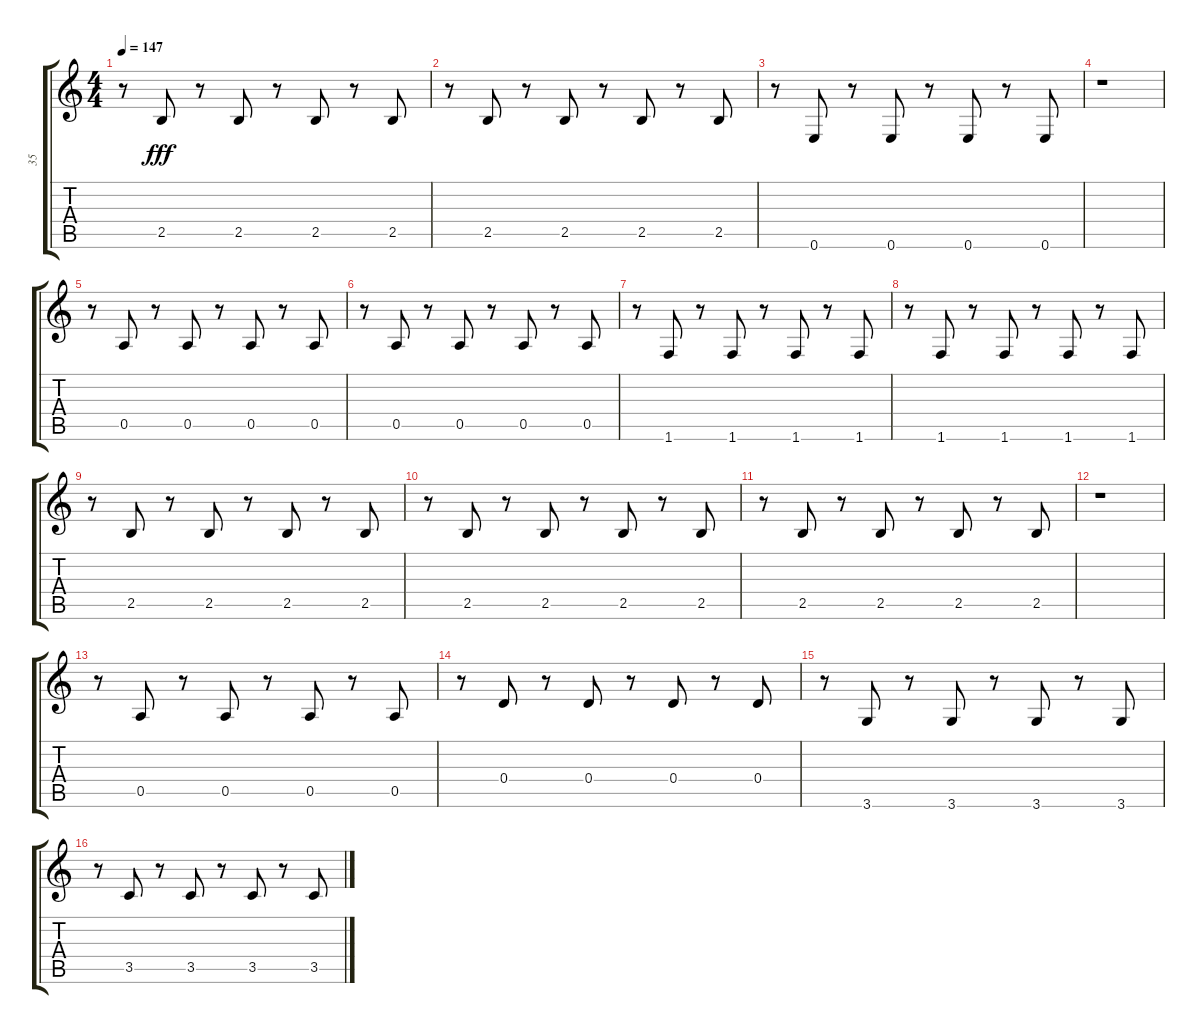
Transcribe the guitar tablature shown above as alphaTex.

\track ("35" "35") {instrument fretlessbass}
\staff {score tabs}
\tuning (E4 B3 G3 D3 A2 E2) {hide}
\ts (4 4)
\tempo 147
\clef g2
\ks c
r.8{dy fff} 2.5.8 r.8 2.5.8 r.8 2.5.8 r.8 2.5.8 |
r.8 2.5.8 r.8 2.5.8 r.8 2.5.8 r.8 2.5.8 |
r.8 0.6.8 r.8 0.6.8 r.8 0.6.8 r.8 0.6.8 |
r.1 |
r.8 0.5.8 r.8 0.5.8 r.8 0.5.8 r.8 0.5.8 |
r.8 0.5.8 r.8 0.5.8 r.8 0.5.8 r.8 0.5.8 |
r.8 1.6.8 r.8 1.6.8 r.8 1.6.8 r.8 1.6.8 |
r.8 1.6.8 r.8 1.6.8 r.8 1.6.8 r.8 1.6.8 |
r.8 2.5.8 r.8 2.5.8 r.8 2.5.8 r.8 2.5.8 |
r.8 2.5.8 r.8 2.5.8 r.8 2.5.8 r.8 2.5.8 |
r.8 2.5.8 r.8 2.5.8 r.8 2.5.8 r.8 2.5.8 |
r.1 |
r.8 0.5.8 r.8 0.5.8 r.8 0.5.8 r.8 0.5.8 |
r.8 0.4.8 r.8 0.4.8 r.8 0.4.8 r.8 0.4.8 |
r.8 3.6.8 r.8 3.6.8 r.8 3.6.8 r.8 3.6.8 |
r.8 3.5.8 r.8 3.5.8 r.8 3.5.8 r.8 3.5.8
